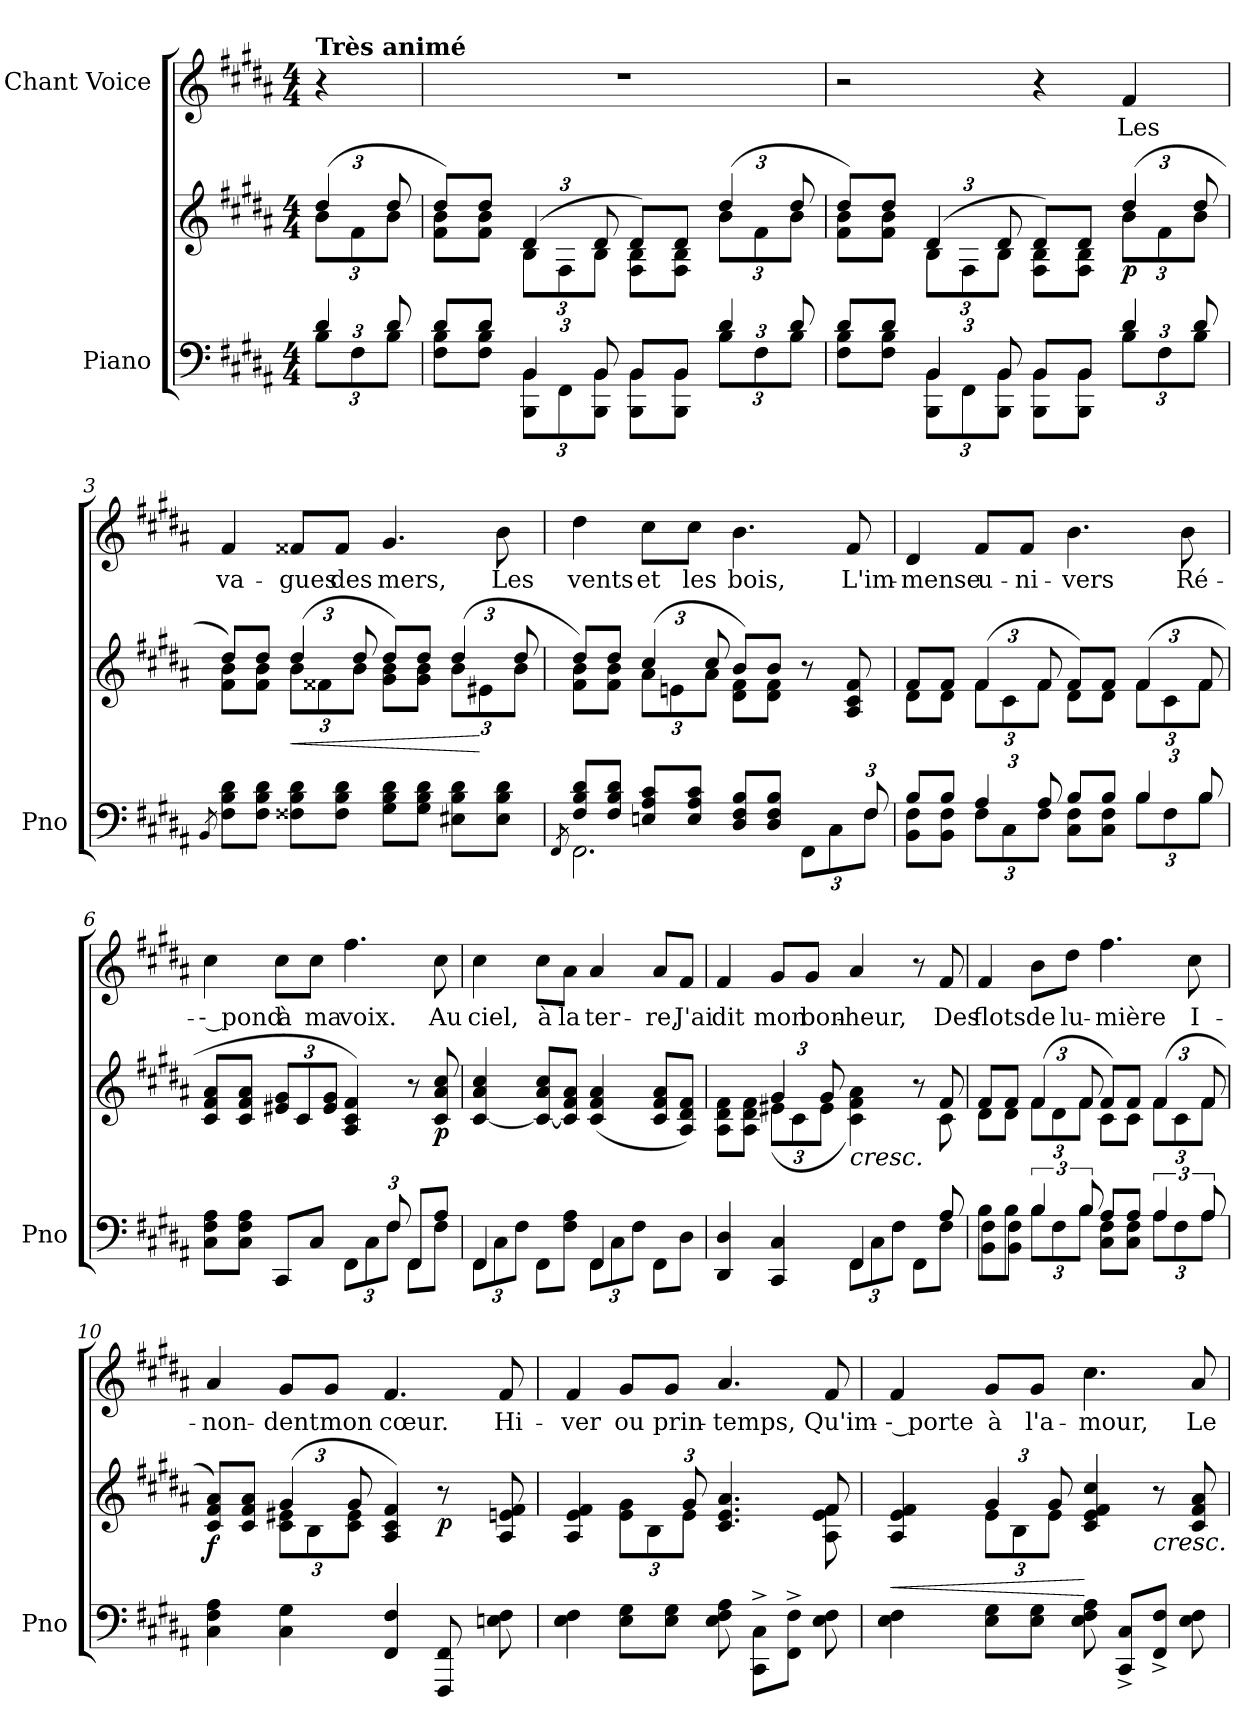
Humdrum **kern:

**kern	**kern	**dynam	**kern	**text
*part2	*part2	*part2	*part1	*part1
*staff3	*staff2	*staff2/3	*staff1	*staff1
*I"Piano	*	*	*I"Chant Voice	*
*I'Pno	*	*	*	*
*clefF4	*clefG2	*	*clefG2	*
*k[f#c#g#d#a#]	*k[f#c#g#d#a#]	*	*k[f#c#g#d#a#]	*
*M4/4	*M4/4	*	*M4/4	*
*Xbrackettup	*Xbrackettup	*	*	*
=	=	=	=	=
*^	*^	*	*	*
!	!	!	!	!	!LO:TX:a:B:t=Très animé	!
6d#/	12B\L	(6dd#/	12b\L	.	4r	.
.	12F#\	.	12f#\	.	.	.
12d#/	12B\J	12dd#/	12b\J	.	.	.
=1	=1	=1	=1	=1	=1	=1
8d#/L	8F#\ 8B\L	8dd#/L)	8f#\ 8b\L	.	1r	.
8d#/J	8F#\ 8B\J	8dd#/J	8f#\ 8b\J	.	.	.
6BB/	12BBB\ 12BB\L	(6d#/	12B\L	.	.	.
.	12FF#\	.	12F#\	.	.	.
12BB/	12BBB\ 12BB\J	12d#/	12B\J	.	.	.
8BB/L	8BBB\ 8BB\L	8d#/L)	8F#\ 8B\L	.	.	.
8BB/J	8BBB\ 8BB\J	8d#/J	8F#\ 8B\J	.	.	.
6d#/	12B\L	(6dd#/	12b\L	.	.	.
.	12F#\	.	12f#\	.	.	.
12d#/	12B\J	12dd#/	12b\J	.	.	.
=2	=2	=2	=2	=2	=2	=2
8d#/L	8F#\ 8B\L	8dd#/L)	8f#\ 8b\L	.	2r	.
8d#/J	8F#\ 8B\J	8dd#/J	8f#\ 8b\J	.	.	.
6BB/	12BBB\ 12BB\L	(6d#/	12B\L	.	.	.
.	12FF#\	.	12F#\	.	.	.
12BB/	12BBB\ 12BB\J	12d#/	12B\J	.	.	.
8BB/L	8BBB\ 8BB\L	8d#/L)	8F#\ 8B\L	.	4r	.
8BB/J	8BBB\ 8BB\J	8d#/J	8F#\ 8B\J	.	.	.
!	!	!	!	!LO:DY:b	!	!LO:LY:b
6d#/	12B\L	(6dd#/	12b\L	p	4f#/	Les
.	12F#\	.	12f#\	.	.	.
12d#/	12B\J	12dd#/	12b\J	.	.	.
*v	*v	*	*	*	*	*
!!LO:LB:g=z
=3	=3	=3	=3	=3	=3
8qBB/	.	.	.	.	.
!	!	!	!	!	!LO:LY:b
8F#\ 8B\ 8d#\L	8dd#/L)	8f#\ 8b\L	.	4f#/	va-
8F#\ 8B\ 8d#\J	8dd#/J	8f#\ 8b\J	.	.	.
!	!	!	!LO:HP:b	!	!LO:LY:b
8F##X\ 8B\ 8d#\L	(6dd#/	12b\L	<	8f##X/L	-gues
.	.	12f##X\	.	.	.
!	!	!	!	!	!LO:LY:b
8F##\ 8B\ 8d#\J	.	.	.	8f##/J	des
.	12dd#/	12b\J	.	.	.
!	!	!	!	!	!LO:LY:b
8G#\ 8B\ 8d#\L	8dd#/L)	8g#\ 8b\L	.	4.g#/	mers,
8G#\ 8B\ 8d#\J	8dd#/J	8g#\ 8b\J	.	.	.
8E#X\ 8B\ 8d#\L	(6dd#/	12b\L	.	.	.
.	.	12e#X\	[	.	.
!	!	!	!	!	!LO:LY:b
8E#\ 8B\ 8d#\J	.	.	.	8b\	Les
.	12dd#/	12b\J	.	.	.
=4	=4	=4	=4	=4	=4
*^	*	*	*	*	*
.	8qFF#/	.	.	.	.	.
!	!	!	!	!	!	!LO:LY:b
8F#/ 8B/ 8d#/L	2.FF#\	8dd#/L)	8f#\ 8b\L	.	4dd#\	vents
8F#/ 8B/ 8d#/J	.	8dd#/J	8f#\ 8b\J	.	.	.
!	!	!	!	!	!	!LO:LY:b
8En/ 8A#/ 8c#/L	.	(6cc#/	12a#\L	.	8cc#\L	et
.	.	.	12en\	.	.	.
!	!	!	!	!	!	!LO:LY:b
8E/ 8A#/ 8c#/J	.	.	.	.	8cc#\J	les
.	.	12cc#/	12a#\J	.	.	.
!	!	!	!	!	!	!LO:LY:b
8D#/ 8F#/ 8B/L	.	8b/L)	8d#\ 8f#\L	.	4.b\	bois,
8D#/ 8F#/ 8B/J	.	8b/J	8d#\ 8f#\J	.	.	.
12ryy	12FF#\L	8r	4ryy	.	.	.
12ryy	12C#\	.	.	.	.	.
!	!	!	!	!	!	!LO:LY:b
.	.	8A#/ 8c#/ 8f#/	.	.	8f#/	L'im-
12F#/	12F#\J	.	.	.	.	.
=5	=5	=5	=5	=5	=5	=5
!	!	!	!	!	!	!LO:LY:b
8B/L	8BB\ 8F#\L	8f#/L	8d#\L	.	4d#/	-mense
8B/J	8BB\ 8F#\J	8f#/J	8d#\J	.	.	.
!	!	!	!	!	!	!LO:LY:b
6A#/	12F#\L	(6f#/	12f#\L	.	8f#/L	u-
.	12C#\	.	12c#\	.	.	.
!	!	!	!	!	!	!LO:LY:b
.	.	.	.	.	8f#/J	-ni-
12A#/	12F#\J	12f#/	12f#\J	.	.	.
!	!	!	!	!	!	!LO:LY:b
8B/L	8C#\ 8F#\L	8f#/L)	8d#\L	.	4.b\	-vers
8B/J	8C#\ 8F#\J	8f#/J	8d#\J	.	.	.
6B/	12B\L	(6f#/	12f#\L	.	.	.
.	12F#\	.	12c#\	.	.	.
!	!	!	!	!	!	!LO:LY:b
.	.	.	.	.	8b\	Ré-
12B/	12B\J	12f#/	12f#\J	.	.	.
!!LO:LB:g=z
=6	=6	=6	=6	=6	=6	=6
!	!	!	!	!	!	!LO:LY:b
*	*	*v	*v	*	*	*
4ryy	8C#\ 8F#\ 8A#\L	8c#/ 8f#/ 8a#/L	.	4cc#\	-- pond
.	8C#\ 8F#\ 8A#\J	8c#/ 8f#/ 8a#/J	.	.	.
*	*	*brackettup	*	*	*
!	!	!	!	!	!LO:LY:b
8CC#/L	4ryy	12e#X/ 12g#/L	.	8cc#\L	à
.	.	12c#/	.	.	.
!	!	!	!	!	!LO:LY:b
8C#/J	.	.	.	8cc#\J	ma
.	.	12e#/ 12g#/J	.	.	.
!	!	!	!	!	!LO:LY:b
6ryy	12FF#\L	4A#/ 4c#/ 4f#/)	.	4.ff#\	voix.
.	12C#\	.	.	.	.
12F#/	12F#\J	.	.	.	.
8FF#/L	8FF#\L	8r	.	.	.
!	!	!	!LO:DY:b	!	!LO:LY:b
8A#/J	8F#\J	8c#/ 8a#/ 8cc#/	p	8cc#\	Au
=7	=7	=7	=7	=7	=7
*	*brackettup	*	*	*	*
!	!	!	!	!	!LO:LY:b
4FF#/	12FF#\L	[4c#/ 4a#/ 4cc#/	.	4cc#\	ciel,
.	12C#\	.	.	.	.
.	12F#\J	.	.	.	.
!	!	!	!	!	!LO:LY:b
4ryy	8FF#\L	8c#/_ 8a#/ 8cc#/L	.	8cc#\L	à
!	!	!	!	!	!LO:LY:b
.	8F#\ 8A#\J	8c#/] 8f#/ 8a#/J	.	8a#\J	la
!	!	!	!	!	!LO:LY:b
4FF#/	12FF#\L	(4c#/ 4f#/ 4a#/	.	4a#/	ter-
.	12C#\	.	.	.	.
.	12F#\J	.	.	.	.
!	!	!	!	!	!LO:LY:b
4ryy	8FF#\L	8c#/ 8f#/ 8a#/L	.	8a#/L	-re,
!	!	!	!	!	!LO:LY:b
.	8D#\J	8A#/ 8d#/ 8f#/J)	.	8f#/J	J'ai
=8	=8	=8	=8	=8	=8
*	*	*^	*	*	*
!	!	!	!	!	!	!LO:LY:b
4DD#/ 4D#/	2ryy	4ryy	8A#\ 8d#\ 8f#\L	.	4f#/	dit
.	.	.	8A#\ 8d#\ 8f#\J	.	.	.
*	*	*Xbrackettup	*	*	*	*
!	!	!	!	!	!	!LO:LY:b
4CC#/ 4C#/	.	6g#/	(>12e#X\L	.	8g#/L	mon
.	.	.	12c#\	.	.	.
!	!	!	!	!	!	!LO:LY:b
.	.	.	.	.	8g#/J	bon-
.	.	12g#/	12e#\J	.	.	.
!	!	!LO:TX:b:i:t=cresc.	!	!	!	!
!	!	!	!	!	!	!LO:LY:b
4FF#/	12FF#\L	4ryy	4c#\ 4f#\ 4a#\)	.	4a#/	-heur,
.	12C#\	.	.	.	.	.
.	12F#\J	.	.	.	.	.
8ryy	8FF#\L	8r	8ryy	.	8r	.
!	!	!	!	!	!	!LO:LY:b
8A#/	8F#\J	8f#/	8c#\	.	8f#/	Des
!!LO:LB:g=z
=9	=9	=9	=9	=9	=9	=9
!	!	!	!	!	!	!LO:LY:b
8B\L	8BB\ 8F#\L	8f#/L	8d#\L	.	4f#/	flots
8B\J	8BB\ 8F#\J	8f#/J	8d#\J	.	.	.
*	*Xbrackettup	*	*	*	*	*
!	!	!	!	!	!	!LO:LY:b
6B/	12B\L	(6f#/	12f#\L	.	8b\L	de
.	12F#\	.	12d#\	.	.	.
!	!	!	!	!	!	!LO:LY:b
.	.	.	.	.	8dd#\J	lu-
12B/	12B\J	12f#/	12f#\J	.	.	.
!	!	!	!	!	!	!LO:LY:b
8A#/L	8C#\ 8F#\L	8f#/L)	8c#\L	.	4.ff#\	-mière
8A#/J	8C#\ 8F#\J	8f#/J	8c#\J	.	.	.
*brackettup	*Xbrackettup	*	*	*	*	*
6A#/	12A#\L	(6f#/	12f#\L	.	.	.
.	12F#\	.	12c#\	.	.	.
!	!	!	!	!	!	!LO:LY:b
.	.	.	.	.	8cc#\	I-
12A#/	12A#\J	12f#/	12f#\J	.	.	.
=10	=10	=10	=10	=10	=10	=10
!	!	!	!	!LO:DY:b	!	!LO:LY:b
*v	*v	*	*	*	*	*
4C#\ 4F#\ 4A#\	8c#/ 8f#/ 8a#/L)	4ryy	f	4a#/	-non-
.	8c#/ 8f#/ 8a#/J	.	.	.	.
!	!	!	!	!	!LO:LY:b
4C#\ 4G#\	(6g#/	12c#\ 12e#X\L	.	8g#/L	-dent
.	.	12B\	.	.	.
!	!	!	!	!	!LO:LY:b
.	.	.	.	8g#/J	mon
.	12g#/	12c#\ 12e#\J	.	.	.
!	!	!	!	!	!LO:LY:b
4FF#/ 4F#/	4A#/ 4c#/ 4f#/)	2ryy	.	4.f#/	cœur.
!	!	!	!LO:DY:b	!	!
8FFF#/ 8FF#/	8r	.	p	.	.
!	!	!	!	!	!LO:LY:b
8En\ 8F#\	8A#/ 8en/ 8f#/	.	.	8f#/	Hi-
=11	=11	=11	=11	=11	=11
!	!	!	!	!	!LO:LY:b
4E\ 4F#\	4A#/ 4e/ 4f#/	4ryy	.	4f#/	-ver
!	!	!	!	!	!LO:LY:b
8E\ 8G#\L	6ryy	12e\ 12g#\L	.	8g#/L	ou
.	.	12B\	.	.	.
!	!	!	!	!	!LO:LY:b
8E\ 8G#\J	.	.	.	8g#/J	prin-
.	12g#/	12e\J	.	.	.
!	!	!	!	!	!LO:LY:b
8E\ 8F#\ 8A#\	4.c#/ 4.e/ 4.a#/	4ryy	.	4.a#/	-temps,
8CC#\^ 8C#\^L	.	.	.	.	.
8FF#\^ 8F#\^J	.	8ryy	.	.	.
!	!	!	!	!	!LO:LY:b
8E\ 8F#\	8f#/	8A#\ 8e\ 8f#\	.	8f#/	Qu'im-
!!LO:PB:g=z
=12	=12	=12	=12	=12	=12
!	!	!	!LO:HP:b	!	!LO:LY:b
4E\ 4F#\	4A#/ 4e/ 4f#/	4ryy	<	4f#/	-- porte
!	!	!	!	!	!LO:LY:b
8E\ 8G#\L	6g#/	12e\L	.	8g#/L	à
.	.	12B\	.	.	.
!	!	!	!	!	!LO:LY:b
8E\ 8G#\J	.	.	.	8g#/J	l'a-
.	12g#/	12e\J	.	.	.
!	!	!	!	!	!LO:LY:b
8E\ 8F#\ 8A#\	4c#/ 4e/ 4f#/ 4cc#/	4ryy	[	4.cc#\	-mour,
8CC#/^ 8C#/^L	.	.	.	.	.
!	!LO:TX:b:i:t=cresc.	!	!	!	!
8FF#/^ 8F#/^J	8r	4ryy	.	.	.
!	!	!	!	!	!LO:LY:b
8E\ 8F#\	8c#/ 8f#/ 8a#/	.	.	8a#/	Le
*	*v	*v	*	*	*
=	=	=	=	=
*-	*-	*-	*-	*-
